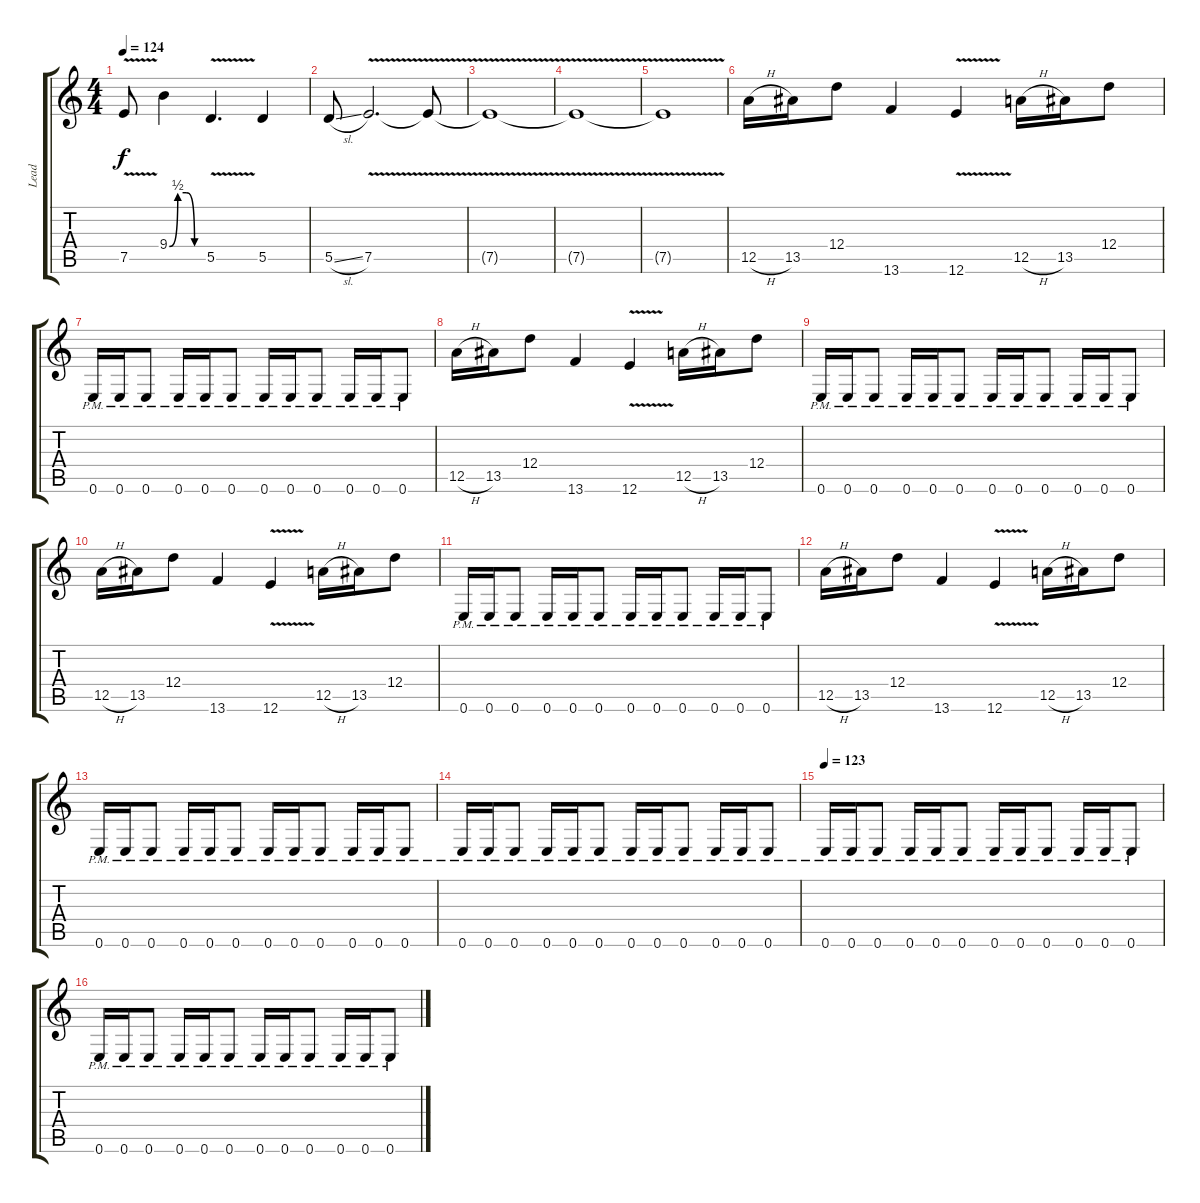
\track ("Lead" "Lead") {instrument distortionguitar}
\staff {score tabs}
\tuning (E4 B3 G3 D3 A2 E2) {hide}
\ts (4 4)
\tempo 124
\clef g2
\ks c
7.5{v t}.8{dy f} 9.4{be (custom 0 0 15 2 30 2 45 0 60 0)}.4 5.5{v}.4{d} 5.5.4 |
5.5{sl}.8 7.5{v}.2{d} 7.5{v t}.8 |
7.5{v t}.1 |
7.5{v t}.1 |
7.5{v t}.1 |
12.5{h}.16 13.5.16 12.4.8 13.6.4 12.6{v}.4 12.5{h}.16 13.5.16 12.4.8 |
0.6{pm}.16 0.6{pm}.16 0.6{pm}.8 0.6{pm}.16 0.6{pm}.16 0.6{pm}.8 0.6{pm}.16 0.6{pm}.16 0.6{pm}.8 0.6{pm}.16 0.6{pm}.16 0.6{pm}.8 |
12.5{h}.16 13.5.16 12.4.8 13.6.4 12.6{v}.4 12.5{h}.16 13.5.16 12.4.8 |
0.6{pm}.16 0.6{pm}.16 0.6{pm}.8 0.6{pm}.16 0.6{pm}.16 0.6{pm}.8 0.6{pm}.16 0.6{pm}.16 0.6{pm}.8 0.6{pm}.16 0.6{pm}.16 0.6{pm}.8 |
12.5{h}.16 13.5.16 12.4.8 13.6.4 12.6{v}.4 12.5{h}.16 13.5.16 12.4.8 |
0.6{pm}.16 0.6{pm}.16 0.6{pm}.8 0.6{pm}.16 0.6{pm}.16 0.6{pm}.8 0.6{pm}.16 0.6{pm}.16 0.6{pm}.8 0.6{pm}.16 0.6{pm}.16 0.6{pm}.8 |
12.5{h}.16 13.5.16 12.4.8 13.6.4 12.6{v}.4 12.5{h}.16 13.5.16 12.4.8 |
0.6{pm}.16 0.6{pm}.16 0.6{pm}.8 0.6{pm}.16 0.6{pm}.16 0.6{pm}.8 0.6{pm}.16 0.6{pm}.16 0.6{pm}.8 0.6{pm}.16 0.6{pm}.16 0.6{pm}.8 |
0.6{pm}.16 0.6{pm}.16 0.6{pm}.8 0.6{pm}.16 0.6{pm}.16 0.6{pm}.8 0.6{pm}.16 0.6{pm}.16 0.6{pm}.8 0.6{pm}.16 0.6{pm}.16 0.6{pm}.8 |
\tempo 123
0.6{pm}.16 0.6{pm}.16 0.6{pm}.8 0.6{pm}.16 0.6{pm}.16 0.6{pm}.8 0.6{pm}.16 0.6{pm}.16 0.6{pm}.8 0.6{pm}.16 0.6{pm}.16 0.6{pm}.8 |
0.6{pm}.16 0.6{pm}.16 0.6{pm}.8 0.6{pm}.16 0.6{pm}.16 0.6{pm}.8 0.6{pm}.16 0.6{pm}.16 0.6{pm}.8 0.6{pm}.16 0.6{pm}.16 0.6{pm}.8
